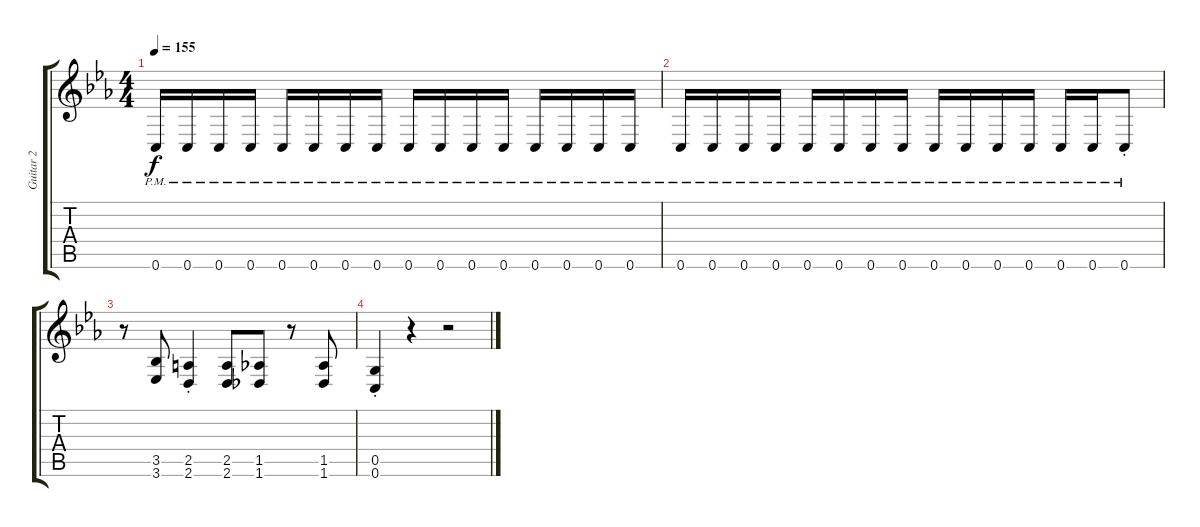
\track ("Guitar 2" "Guitar 2") {instrument overdrivenguitar}
\staff {score tabs}
\tuning (D4 A3 F3 C3 G2 C2) {hide}
\ts (4 4)
\tempo 155
\clef g2
\ks cminor
0.6{pm}.16{dy f} 0.6{pm}.16 0.6{pm}.16 0.6{pm}.16 0.6{pm}.16 0.6{pm}.16 0.6{pm}.16 0.6{pm}.16 0.6{pm}.16 0.6{pm}.16 0.6{pm}.16 0.6{pm}.16 0.6{pm}.16 0.6{pm}.16 0.6{pm}.16 0.6{pm}.16 |
0.6{pm}.16 0.6{pm}.16 0.6{pm}.16 0.6{pm}.16 0.6{pm}.16 0.6{pm}.16 0.6{pm}.16 0.6{pm}.16 0.6{pm}.16 0.6{pm}.16 0.6{pm}.16 0.6{pm}.16 0.6{pm}.16 0.6{pm}.16 0.6{pm st}.8 |
r.8 (3.5 3.6).8 (2.5{st} 2.6{st}).4 (2.5 2.6).8 (1.5 1.6).8 r.8 (1.5 1.6).8 |
(0.5{st} 0.6{st}).4 r.4 r.2
